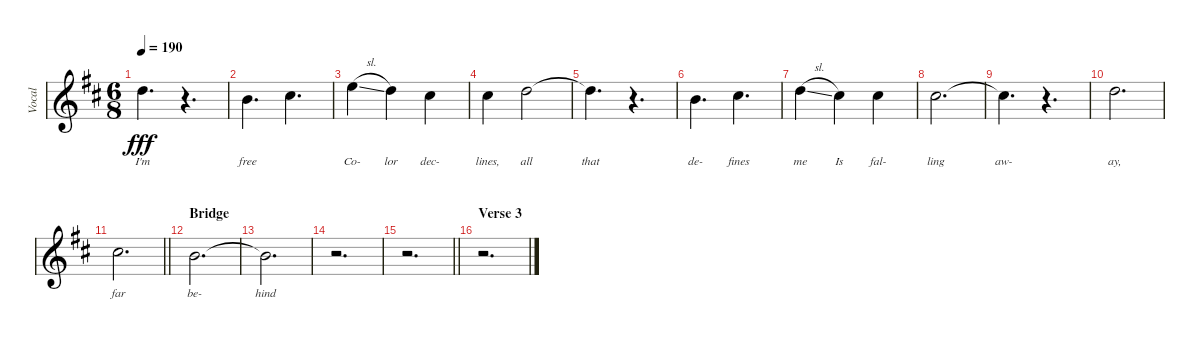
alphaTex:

\track ("Vocal" "Vocal") {instrument altosax}
\staff {score}
\tuning (Db4 Ab3 E3 B2 Gb2 B1) {hide}
\ts (6 8)
\tempo 190
\clef g2
\ks bminor
13.1{t}.4{d lyrics (0 "I'm") lyrics (1 "") lyrics (2 "") lyrics (3 "") lyrics (4 "") dy fff} r.4{d} |
10.1.4{d lyrics (0 "free") lyrics (1 "") lyrics (2 "") lyrics (3 "") lyrics (4 "")} 12.1.4{d lyrics (0 "") lyrics (1 "") lyrics (2 "") lyrics (3 "") lyrics (4 "")} |
15.1{sl}.4{lyrics (0 "Co-") lyrics (1 "") lyrics (2 "") lyrics (3 "") lyrics (4 "")} 13.1.4{lyrics (0 "lor") lyrics (1 "") lyrics (2 "") lyrics (3 "") lyrics (4 "")} 12.1.4{lyrics (0 "dec-") lyrics (1 "") lyrics (2 "") lyrics (3 "") lyrics (4 "")} |
12.1.4{lyrics (0 "lines,") lyrics (1 "") lyrics (2 "") lyrics (3 "") lyrics (4 "")} 13.1.2{lyrics (0 "all") lyrics (1 "") lyrics (2 "") lyrics (3 "") lyrics (4 "")} |
13.1{t}.4{d lyrics (0 "that") lyrics (1 "") lyrics (2 "") lyrics (3 "") lyrics (4 "")} r.4{d} |
10.1.4{d lyrics (0 "de-") lyrics (1 "") lyrics (2 "") lyrics (3 "") lyrics (4 "")} 12.1.4{d lyrics (0 "fines") lyrics (1 "") lyrics (2 "") lyrics (3 "") lyrics (4 "")} |
13.1{sl}.4{lyrics (0 "me") lyrics (1 "") lyrics (2 "") lyrics (3 "") lyrics (4 "")} 12.1.4{lyrics (0 "Is") lyrics (1 "") lyrics (2 "") lyrics (3 "") lyrics (4 "")} 12.1.4{lyrics (0 "fal-") lyrics (1 "") lyrics (2 "") lyrics (3 "") lyrics (4 "")} |
12.1.2{d lyrics (0 "ling") lyrics (1 "") lyrics (2 "") lyrics (3 "") lyrics (4 "")} |
12.1{t}.4{d lyrics (0 "aw-") lyrics (1 "") lyrics (2 "") lyrics (3 "") lyrics (4 "")} r.4{d} |
13.1.2{d lyrics (0 "ay,") lyrics (1 "") lyrics (2 "") lyrics (3 "") lyrics (4 "")} |
\barLineRight lightlight
12.1.2{d lyrics (0 "far") lyrics (1 "") lyrics (2 "") lyrics (3 "") lyrics (4 "")} |
\section ("" "Bridge")
10.1.2{d lyrics (0 "be-") lyrics (1 "") lyrics (2 "") lyrics (3 "") lyrics (4 "")} |
10.1{t}.2{d lyrics (0 "hind") lyrics (1 "") lyrics (2 "") lyrics (3 "") lyrics (4 "")} |
r.2{d} |
\barLineRight lightlight
r.2{d} |
\section ("" "Verse 3")
r.2{d}
